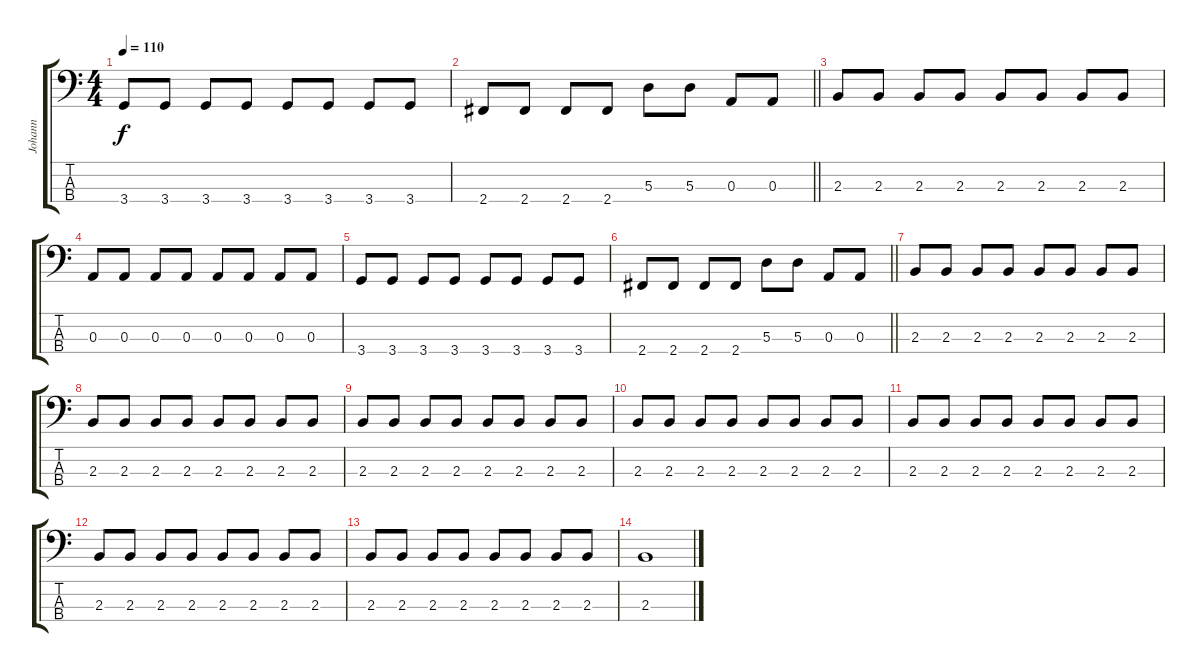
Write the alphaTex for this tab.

\track ("Johann" "Johann") {instrument electricbasspick}
\staff {score tabs}
\tuning (G2 D2 A1 E1) {hide}
\ts (4 4)
\tempo 110
\clef f4
\ks c
3.4.8{dy f} 3.4.8 3.4.8 3.4.8 3.4.8 3.4.8 3.4.8 3.4.8 |
\barLineRight lightlight
2.4.8 2.4.8 2.4.8 2.4.8 5.3.8 5.3.8 0.3.8 0.3.8 |
2.3.8 2.3.8 2.3.8 2.3.8 2.3.8 2.3.8 2.3.8 2.3.8 |
0.3.8 0.3.8 0.3.8 0.3.8 0.3.8 0.3.8 0.3.8 0.3.8 |
3.4.8 3.4.8 3.4.8 3.4.8 3.4.8 3.4.8 3.4.8 3.4.8 |
\barLineRight lightlight
2.4.8 2.4.8 2.4.8 2.4.8 5.3.8 5.3.8 0.3.8 0.3.8 |
2.3.8 2.3.8 2.3.8 2.3.8 2.3.8 2.3.8 2.3.8 2.3.8 |
2.3.8 2.3.8 2.3.8 2.3.8 2.3.8 2.3.8 2.3.8 2.3.8 |
2.3.8 2.3.8 2.3.8 2.3.8 2.3.8 2.3.8 2.3.8 2.3.8 |
2.3.8 2.3.8 2.3.8 2.3.8 2.3.8 2.3.8 2.3.8 2.3.8 |
2.3.8 2.3.8 2.3.8 2.3.8 2.3.8 2.3.8 2.3.8 2.3.8 |
2.3.8 2.3.8 2.3.8 2.3.8 2.3.8 2.3.8 2.3.8 2.3.8 |
2.3.8 2.3.8 2.3.8 2.3.8 2.3.8 2.3.8 2.3.8 2.3.8 |
2.3.1
